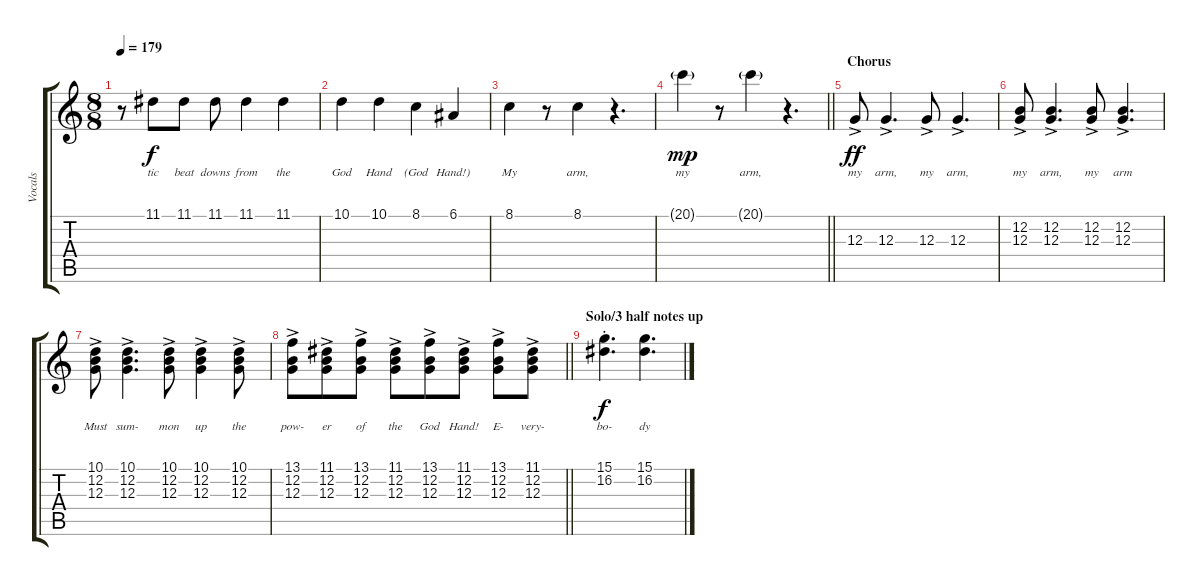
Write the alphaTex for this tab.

\track ("Vocals" "Vocals") {instrument baritonesax}
\staff {score tabs}
\tuning (E4 B3 G3 D3 A2 E2) {hide}
\ts (8 8)
\tempo 179
\clef g2
\ks c
r.8{dy mp} 11.1.8{lyrics (0 "tic") lyrics (1 "") lyrics (2 "") lyrics (3 "") lyrics (4 "") dy f} 11.1.8{lyrics (0 "beat") lyrics (1 "") lyrics (2 "") lyrics (3 "") lyrics (4 "")} 11.1.8{lyrics (0 "downs") lyrics (1 "") lyrics (2 "") lyrics (3 "") lyrics (4 "")} 11.1.4{lyrics (0 "from") lyrics (1 "") lyrics (2 "") lyrics (3 "") lyrics (4 "")} 11.1.4{lyrics (0 "the") lyrics (1 "") lyrics (2 "") lyrics (3 "") lyrics (4 "")} |
10.1.4{lyrics (0 "God") lyrics (1 "") lyrics (2 "") lyrics (3 "") lyrics (4 "")} 10.1.4{lyrics (0 "Hand") lyrics (1 "") lyrics (2 "") lyrics (3 "") lyrics (4 "")} 8.1.4{lyrics (0 "(God") lyrics (1 "") lyrics (2 "") lyrics (3 "") lyrics (4 "")} 6.1.4{lyrics (0 "Hand!)") lyrics (1 "") lyrics (2 "") lyrics (3 "") lyrics (4 "")} |
8.1.4{lyrics (0 "My") lyrics (1 "") lyrics (2 "") lyrics (3 "") lyrics (4 "")} r.8 8.1.4{lyrics (0 "arm,") lyrics (1 "") lyrics (2 "") lyrics (3 "") lyrics (4 "")} r.4{d} |
\barLineRight lightlight
20.1{g}.4{lyrics (0 "my") lyrics (1 "") lyrics (2 "") lyrics (3 "") lyrics (4 "") dy mp} r.8 20.1{g}.4{lyrics (0 "arm,") lyrics (1 "") lyrics (2 "") lyrics (3 "") lyrics (4 "")} r.4{d} |
\section ("" "Chorus")
12.3{ac}.8{lyrics (0 "my") lyrics (1 "") lyrics (2 "") lyrics (3 "") lyrics (4 "") dy ff} 12.3{ac}.4{d lyrics (0 "arm,") lyrics (1 "") lyrics (2 "") lyrics (3 "") lyrics (4 "")} 12.3{ac}.8{lyrics (0 "my") lyrics (1 "") lyrics (2 "") lyrics (3 "") lyrics (4 "")} 12.3{ac}.4{d lyrics (0 "arm,") lyrics (1 "") lyrics (2 "") lyrics (3 "") lyrics (4 "")} |
(12.2{ac} 12.3).8{lyrics (0 "my") lyrics (1 "") lyrics (2 "") lyrics (3 "") lyrics (4 "")} (12.2{ac} 12.3).4{d lyrics (0 "arm,") lyrics (1 "") lyrics (2 "") lyrics (3 "") lyrics (4 "")} (12.2{ac} 12.3).8{lyrics (0 "my") lyrics (1 "") lyrics (2 "") lyrics (3 "") lyrics (4 "")} (12.2{ac} 12.3).4{d lyrics (0 "arm") lyrics (1 "") lyrics (2 "") lyrics (3 "") lyrics (4 "")} |
(10.1{ac} 12.2 12.3).8{lyrics (0 "Must") lyrics (1 "") lyrics (2 "") lyrics (3 "") lyrics (4 "")} (10.1{ac} 12.2 12.3).4{d lyrics (0 "sum-") lyrics (1 "") lyrics (2 "") lyrics (3 "") lyrics (4 "")} (10.1{ac} 12.2 12.3).8{lyrics (0 "mon") lyrics (1 "") lyrics (2 "") lyrics (3 "") lyrics (4 "")} (10.1{ac} 12.2 12.3).4{lyrics (0 "up") lyrics (1 "") lyrics (2 "") lyrics (3 "") lyrics (4 "")} (10.1{ac} 12.2 12.3).8{lyrics (0 "the") lyrics (1 "") lyrics (2 "") lyrics (3 "") lyrics (4 "")} |
\barLineRight lightlight
(13.1{ac} 12.2 12.3).8{lyrics (0 "pow-") lyrics (1 "") lyrics (2 "") lyrics (3 "") lyrics (4 "")} (11.1{ac} 12.2 12.3).8{lyrics (0 "er") lyrics (1 "") lyrics (2 "") lyrics (3 "") lyrics (4 "")} (13.1{ac} 12.2 12.3).8{lyrics (0 "of") lyrics (1 "") lyrics (2 "") lyrics (3 "") lyrics (4 "")} (11.1{ac} 12.2 12.3).8{lyrics (0 "the") lyrics (1 "") lyrics (2 "") lyrics (3 "") lyrics (4 "")} (13.1{ac} 12.2 12.3).8{lyrics (0 "God") lyrics (1 "") lyrics (2 "") lyrics (3 "") lyrics (4 "")} (11.1{ac} 12.2 12.3).8{lyrics (0 "Hand!") lyrics (1 "") lyrics (2 "") lyrics (3 "") lyrics (4 "")} (13.1{ac} 12.2 12.3).8{lyrics (0 "E-") lyrics (1 "") lyrics (2 "") lyrics (3 "") lyrics (4 "")} (11.1{ac} 12.2 12.3).8{lyrics (0 "very-") lyrics (1 "") lyrics (2 "") lyrics (3 "") lyrics (4 "")} |
\section ("" "Solo/3 half notes up")
(15.1{st} 16.2{st}).4{d lyrics (0 "bo-") lyrics (1 "") lyrics (2 "") lyrics (3 "") lyrics (4 "") dy f} (15.1 16.2).4{d lyrics (0 "dy") lyrics (1 "") lyrics (2 "") lyrics (3 "") lyrics (4 "")}
